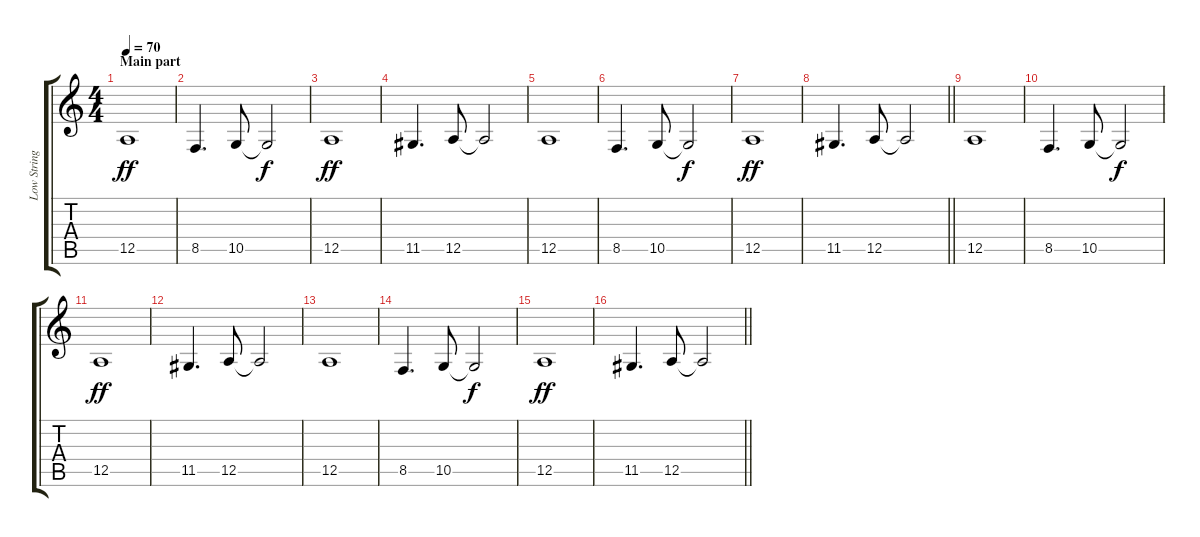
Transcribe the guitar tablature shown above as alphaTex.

\track ("Low Strings/Piano" "Low String") {instrument stringensemble1}
\staff {score tabs}
\tuning (E4 B3 G3 D3 A2 D2) {hide}
\ts (4 4)
\section ("" "Main part")
\tempo 70
\clef g2
\ks c
12.5.1{dy ff} |
8.5.4{d} 10.5.8 10.5{t}.2{dy f} |
12.5.1{dy ff} |
11.5.4{d} 12.5.8 12.5{t}.2 |
12.5.1 |
8.5.4{d} 10.5.8 10.5{t}.2{dy f} |
12.5.1{dy ff} |
\barLineRight lightlight
11.5.4{d} 12.5.8 12.5{t}.2 |
12.5.1 |
8.5.4{d} 10.5.8 10.5{t}.2{dy f} |
12.5.1{dy ff} |
11.5.4{d} 12.5.8 12.5{t}.2 |
12.5.1 |
8.5.4{d} 10.5.8 10.5{t}.2{dy f} |
12.5.1{dy ff} |
\barLineRight lightlight
11.5.4{d} 12.5.8 12.5{t}.2
